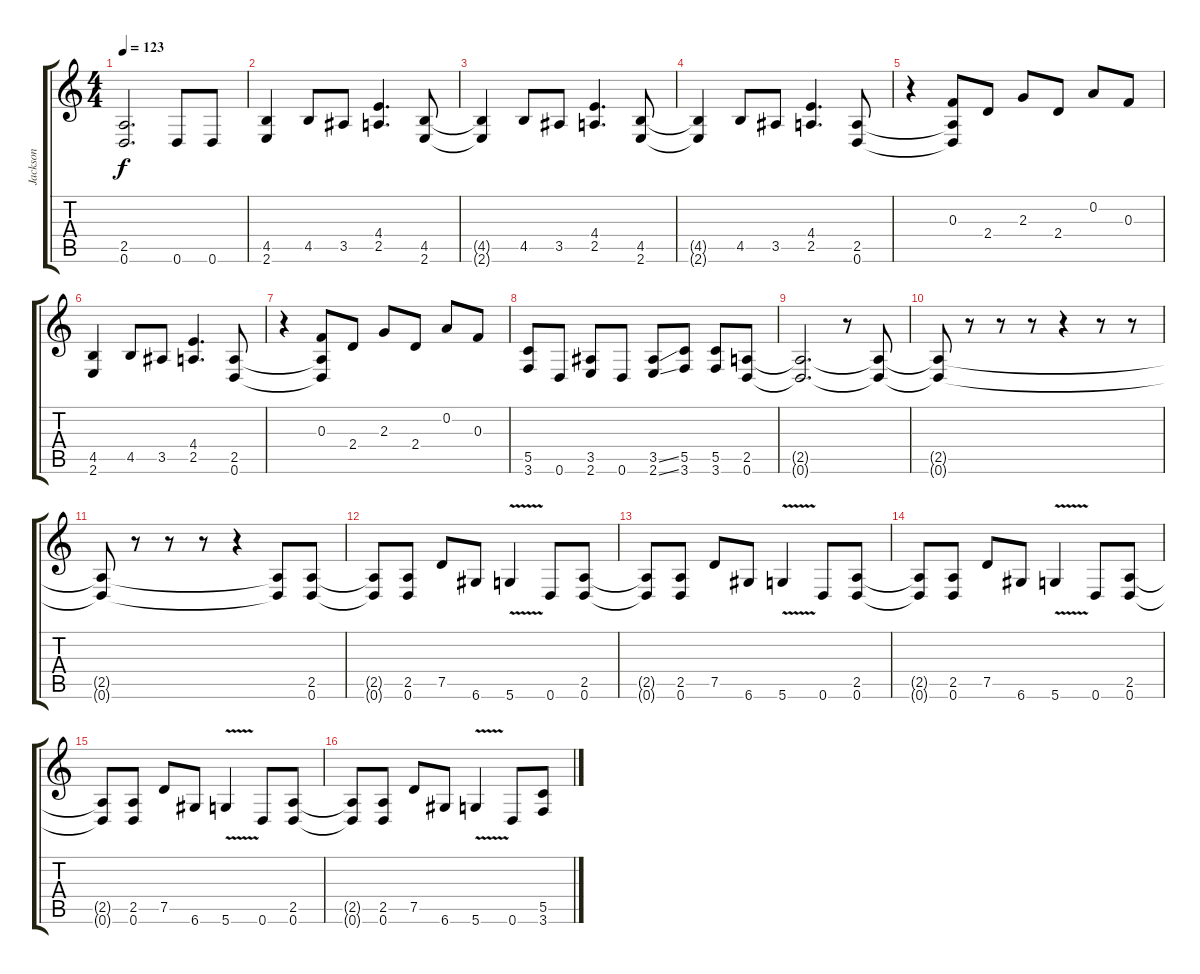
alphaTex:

\track ("Jackson" "Jackson") {instrument overdrivenguitar}
\staff {score tabs}
\tuning (D4 A3 F3 C3 G2 D2) {hide}
\ts (4 4)
\tempo 123
\clef g2
\ks c
(2.5{t} 0.6{t}).2{d dy f} 0.6.8 0.6.8 |
(4.5 2.6).4 4.5.8 3.5.8 (4.4 2.5).4{d} (4.5 2.6).8 |
(4.5{t} 2.6{t}).4 4.5.8 3.5.8 (4.4 2.5).4{d} (4.5 2.6).8 |
(4.5{t} 2.6{t}).4 4.5.8 3.5.8 (4.4 2.5).4{d} (2.5 0.6).8 |
r.4 (0.3 2.5{t} 0.6{t}).8 2.4.8 2.3.8 2.4.8 0.2.8 0.3.8 |
(4.5 2.6).4 4.5.8 3.5.8 (4.4 2.5).4{d} (2.5 0.6).8 |
r.4 (0.3 2.5{t} 0.6{t}).8 2.4.8 2.3.8 2.4.8 0.2.8 0.3.8 |
(5.5 3.6).8 0.6.8 (3.5 2.6).8 0.6.8 (3.5{ss} 2.6{ss}).8 (5.5 3.6).8 (5.5 3.6).8 (2.5 0.6).8 |
(2.5{t} 0.6{t}).2{d} r.8 (2.5{t} 0.6{t}).8 |
(2.5{t} 0.6{t}).8 r.8 r.8 r.8 r.4 r.8 r.8 |
(2.5{t} 0.6{t}).8 r.8 r.8 r.8 r.4 (2.5{t} 0.6{t}).8 (2.5 0.6).8 |
(2.5{t} 0.6{t}).8 (2.5 0.6).8 7.5.8 6.6.8 5.6{v}.4 0.6.8 (2.5 0.6).8 |
(2.5{t} 0.6{t}).8 (2.5 0.6).8 7.5.8 6.6.8 5.6{v}.4 0.6.8 (2.5 0.6).8 |
(2.5{t} 0.6{t}).8 (2.5 0.6).8 7.5.8 6.6.8 5.6{v}.4 0.6.8 (2.5 0.6).8 |
(2.5{t} 0.6{t}).8 (2.5 0.6).8 7.5.8 6.6.8 5.6{v}.4 0.6.8 (2.5 0.6).8 |
(2.5{t} 0.6{t}).8 (2.5 0.6).8 7.5.8 6.6.8 5.6{v}.4 0.6.8 (5.5 3.6).8
